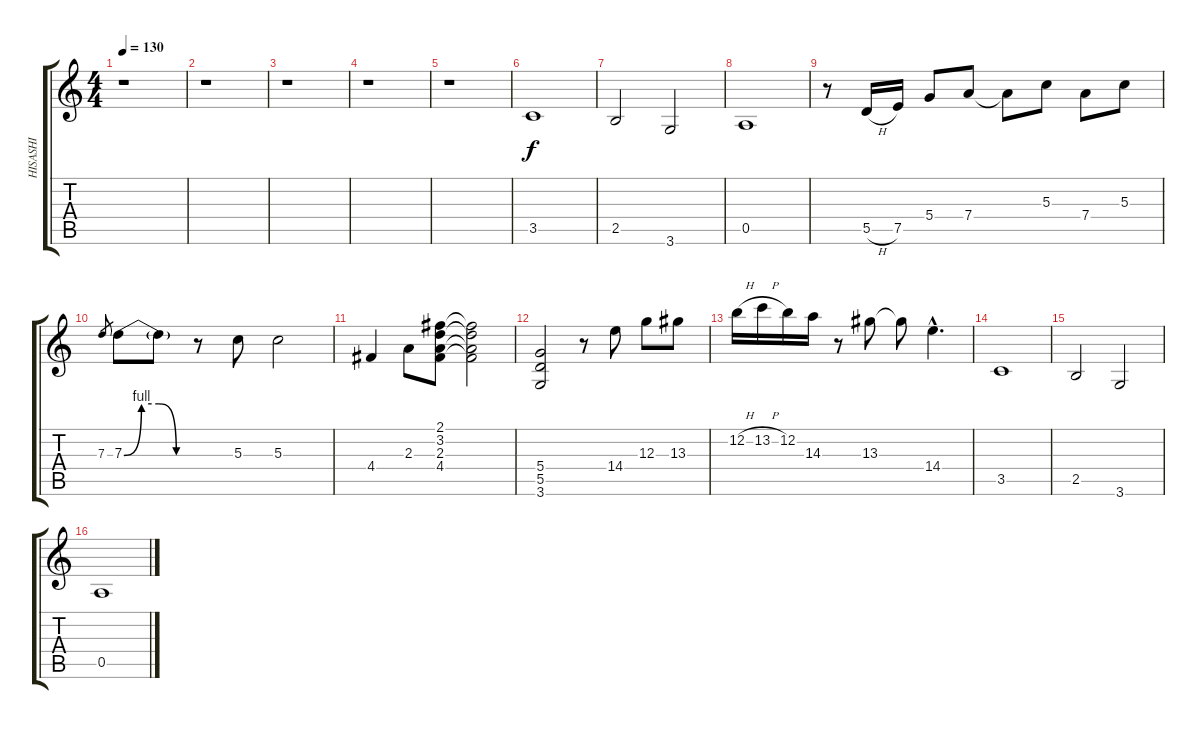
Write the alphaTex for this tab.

\track ("HISASHI" "HISASHI") {instrument overdrivenguitar}
\staff {score tabs}
\tuning (E4 B3 G3 D3 A2 E2) {hide}
\ts (4 4)
\tempo 130
\clef g2
\ks c
r.1{dy f} |
r.1 |
r.1 |
r.1 |
r.1 |
3.5.1 |
2.5.2 3.6.2 |
0.5.1 |
r.8 5.5{h}.16 7.5.16 5.4.8 7.4.8 7.4{t}.8 5.3.8 7.4.8 5.3.8 |
7.3.8{gr} 7.3{be (custom 0 0 15 4 30 4 45 0 60 0)}.8 7.3{t}.8 r.8 5.3.8 5.3.2 |
4.4.4 2.3.8 (2.1 3.2 2.3 4.4).8 (2.1{t} 3.2{t} 2.3{t} 4.4{t}).2 |
(5.4 5.5 3.6).2 r.8 14.4.8 12.3.8 13.3.8 |
12.2{h}.16 13.2{h}.16 12.2.16 14.3.16 r.8 13.3.8 13.3{t}.8 14.4{hac}.4{d} |
3.5.1 |
2.5.2 3.6.2 |
0.5.1
